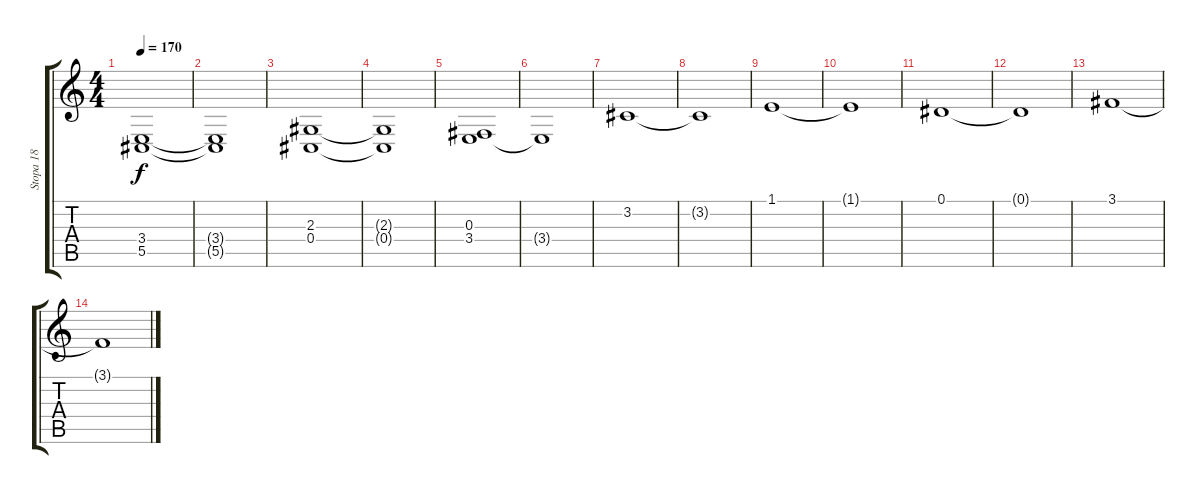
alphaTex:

\track ("Stopa 18" "Stopa 18") {instrument stringensemble1}
\staff {score tabs}
\tuning (Eb4 Bb3 Gb3 Db3 Ab2 Eb2) {hide}
\ts (4 4)
\tempo 170
\clef g2
\ks c
(3.4 5.5).1{dy f} |
(3.4{t} 5.5{t}).1 |
(2.3 0.4).1 |
(2.3{t} 0.4{t}).1 |
(0.3 3.4).1 |
3.4{t}.1 |
3.2.1 |
3.2{t}.1 |
1.1.1 |
1.1{t}.1 |
0.1.1 |
0.1{t}.1 |
3.1.1 |
3.1{t}.1
